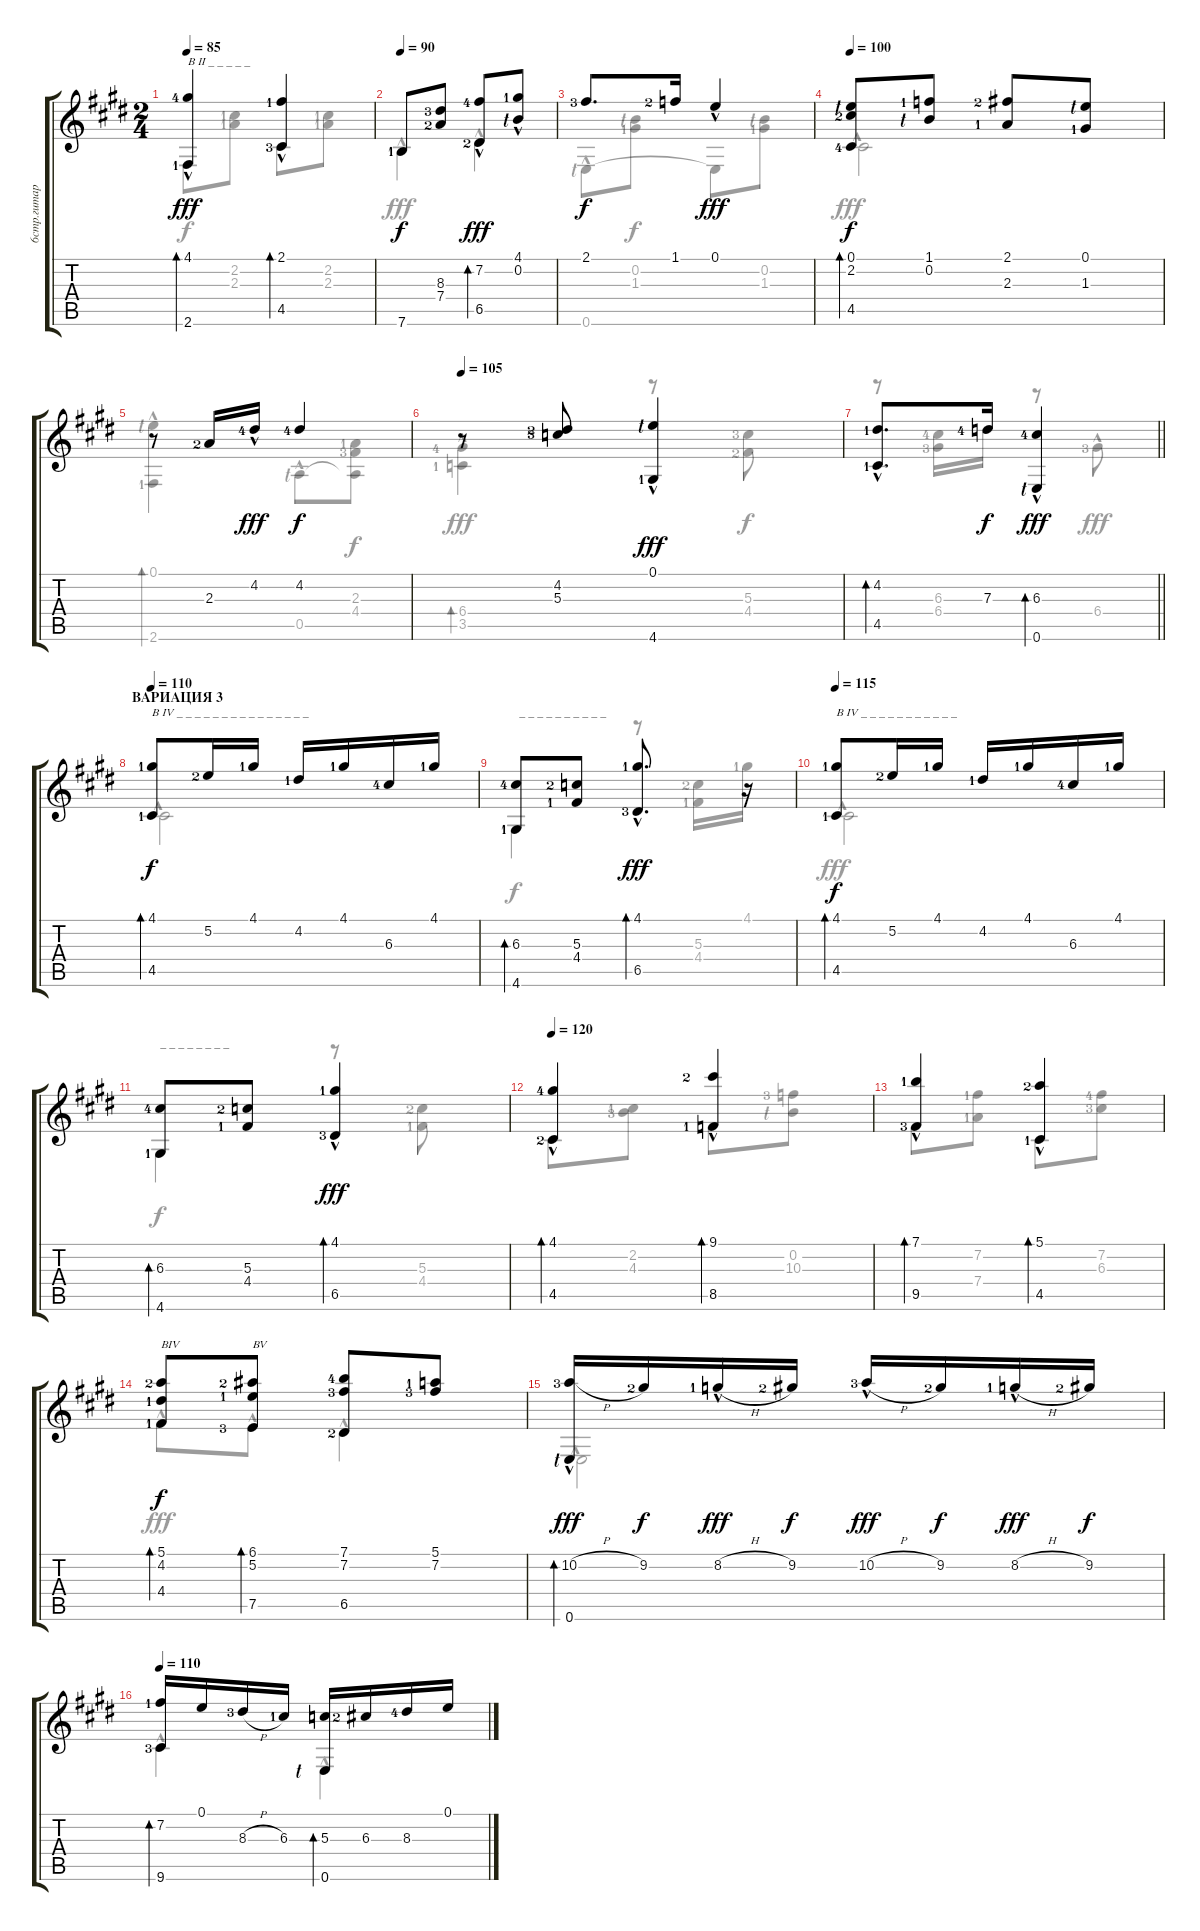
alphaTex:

\track ("6стр.гитара" "6стр.гитар") {instrument acousticguitarnylon}
\staff {score tabs}
\tuning (E4 B3 G3 D3 A2 E2) {hide}
\voice
\ts (2 4)
\tempo 85
\clef g2
\ks c#minor
(4.1{hac lf 5} 2.6{hac lf 2}).4{bd 480 txt "B II _ _ _ _ _" dy fff} (2.1{hac lf 2} 4.5{hac lf 4}).4{bd 480} |
\tempo 90
7.6{lf 2}.8{dy f} (8.3{lf 4} 7.4{lf 3}).8 (7.2{hac lf 5} 6.5{lf 3}).8{bd 480 dy fff} (4.1{hac lf 2} 0.2{lf 1}).8 |
2.1{lf 4}.8{d dy f} 1.1{lf 3}.16 0.1{hac}.4{dy fff} |
\tempo 100
(0.1{lf 1} 2.2{lf 3} 4.5{lf 5}).8{bd 480 dy f} (1.1{lf 2} 0.2{lf 1}).8 (2.1{lf 3} 2.3{lf 2}).8 (0.1{lf 1} 1.3{lf 2}).8 |
r.8 2.3{lf 3}.16 4.2{hac lf 5}.16{dy fff} 4.2{lf 5}.4{dy f} |
\tempo 105
r.8 (4.2{lf 3} 5.3{lf 4}).8 (0.1{hac lf 1} 4.6{hac lf 2}).4{dy fff} |
\barLineRight lightlight
(4.2{lf 2} 4.5{hac lf 2}).8{d bd 480} 7.3{lf 5}.16{dy f} (6.3{hac lf 5} 0.6{hac lf 1}).4{bd 480 dy fff} |
\section ("" "ВАРИАЦИЯ 3")
\tempo 110
(4.1{lf 2} 4.5{lf 2}).8{bd 480 txt "B IV _ _ _ _ _ _ _ _ _ _ _ _ _ _ _" dy f} 5.2{lf 3}.16 4.1{lf 2}.16 4.2{lf 2}.16 4.1{lf 2}.16 6.3{lf 5}.16 4.1{lf 2}.16 |
(6.3{lf 5} 4.6{lf 2}).8{bd 480 txt " _ _ _ _ _ _ _ _ _ _"} (5.3{lf 3} 4.4{lf 2}).8 (4.1{hac lf 2} 6.5{hac lf 4}).8{d bd 480 dy fff} r.16 |
\tempo 115
(4.1{lf 2} 4.5{lf 2}).8{bd 480 txt "B IV _ _ _ _ _ _ _ _ _ _ _ " dy f} 5.2{lf 3}.16 4.1{lf 2}.16 4.2{lf 2}.16 4.1{lf 2}.16 6.3{lf 5}.16 4.1{lf 2}.16 |
(6.3{lf 5} 4.6{lf 2}).8{bd 480 txt "_ _ _ _ _ _ _ _ "} (5.3{lf 3} 4.4{lf 2}).8 (4.1{hac lf 2} 6.5{hac lf 4}).4{bd 480 dy fff} |
\tempo 120
(4.1{hac lf 5} 4.5{hac lf 3}).4{bd 480} (9.1{hac lf 3} 8.5{hac lf 2}).4{bd 480} |
(7.1{lf 2} 9.5{hac lf 4}).4{bd 480} (5.1{hac lf 3} 4.5{hac lf 2}).4{bd 480} |
(5.1{lf 3} 4.2{lf 2} 4.4{lf 2}).8{bd 480 txt "BIV" dy f} (6.1{lf 3} 5.2{lf 2} 7.5{lf 4}).8{bd 480 txt "BV"} (7.1{lf 5} 7.2{lf 4} 6.5{lf 3}).8 (5.1{lf 2} 7.2{lf 4}).8 |
(10.2{h hac lf 4} 0.6{lf 1}).16{bd 480 dy fff} 9.2{lf 3}.16{dy f} 8.2{h hac lf 2}.16{dy fff} 9.2{lf 3}.16{dy f} 10.2{h hac lf 4}.16{dy fff} 9.2{lf 3}.16{dy f} 8.2{h hac lf 2}.16{dy fff} 9.2{lf 3}.16{dy f} |
\tempo 110
(7.2{lf 2} 9.6{lf 4}).16{bd 480} 0.1.16 8.3{h lf 4}.16 6.3{lf 2}.16 (5.3 0.6{lf 1}).16{bd 480} 6.3{lf 3}.16 8.3{lf 5}.16 0.1.16
\voice
\clef g2
\ottava regular
\simile none
\ks c#minor
2.6.8{dy f} (2.2{lf 2} 2.3{lf 2}).8 4.5.8 (2.2{lf 2} 2.3{lf 2}).8 |
7.6{hac}.4{dy fff} 6.5{hac}.4 |
0.6{hac lf 1}.8 (0.2{lf 1} 1.3{lf 2}).8{dy f} 0.6{t}.8 (0.2{lf 1} 1.3{lf 2}).8 |
4.5{hac}.2{dy fff} |
(0.1{hac lf 1} 2.6{hac lf 2}).4{bd 480} 0.5{hac lf 1}.8 (2.3{lf 2} 4.4{lf 4} 0.5{t}).8{dy f} |
(6.4{hac lf 5} 3.5{hac lf 2}).4{bd 480 dy fff} r.8 (5.3{lf 4} 4.4{lf 3}).8{dy f} |
\barLineRight lightlight
r.8 (6.3{lf 5} 6.4{lf 4}).16 7.3.16 r.8 6.4{hac lf 4}.8{dy fff} |
4.5{hac}.2 |
4.6.4{dy f} r.8 (5.3{lf 3} 4.4{lf 2}).16 4.1{lf 2}.16 |
4.5{hac}.2{dy fff} |
4.6.4{dy f} r.8 (5.3{lf 3} 4.4{lf 2}).8 |
4.5.8 (2.2{lf 2} 4.3{lf 4}).8 8.5.8 (0.2{lf 1} 10.3{lf 4}).8 |
9.5.8 (7.2{lf 2} 7.4{lf 2}).8 4.5.8 (7.2{lf 5} 6.3{lf 4}).8 |
4.4{hac}.8{dy fff} 7.5{hac}.8 6.5{hac}.4 |
0.6{hac}.2 |
9.6{hac}.4 0.6{hac}.4
